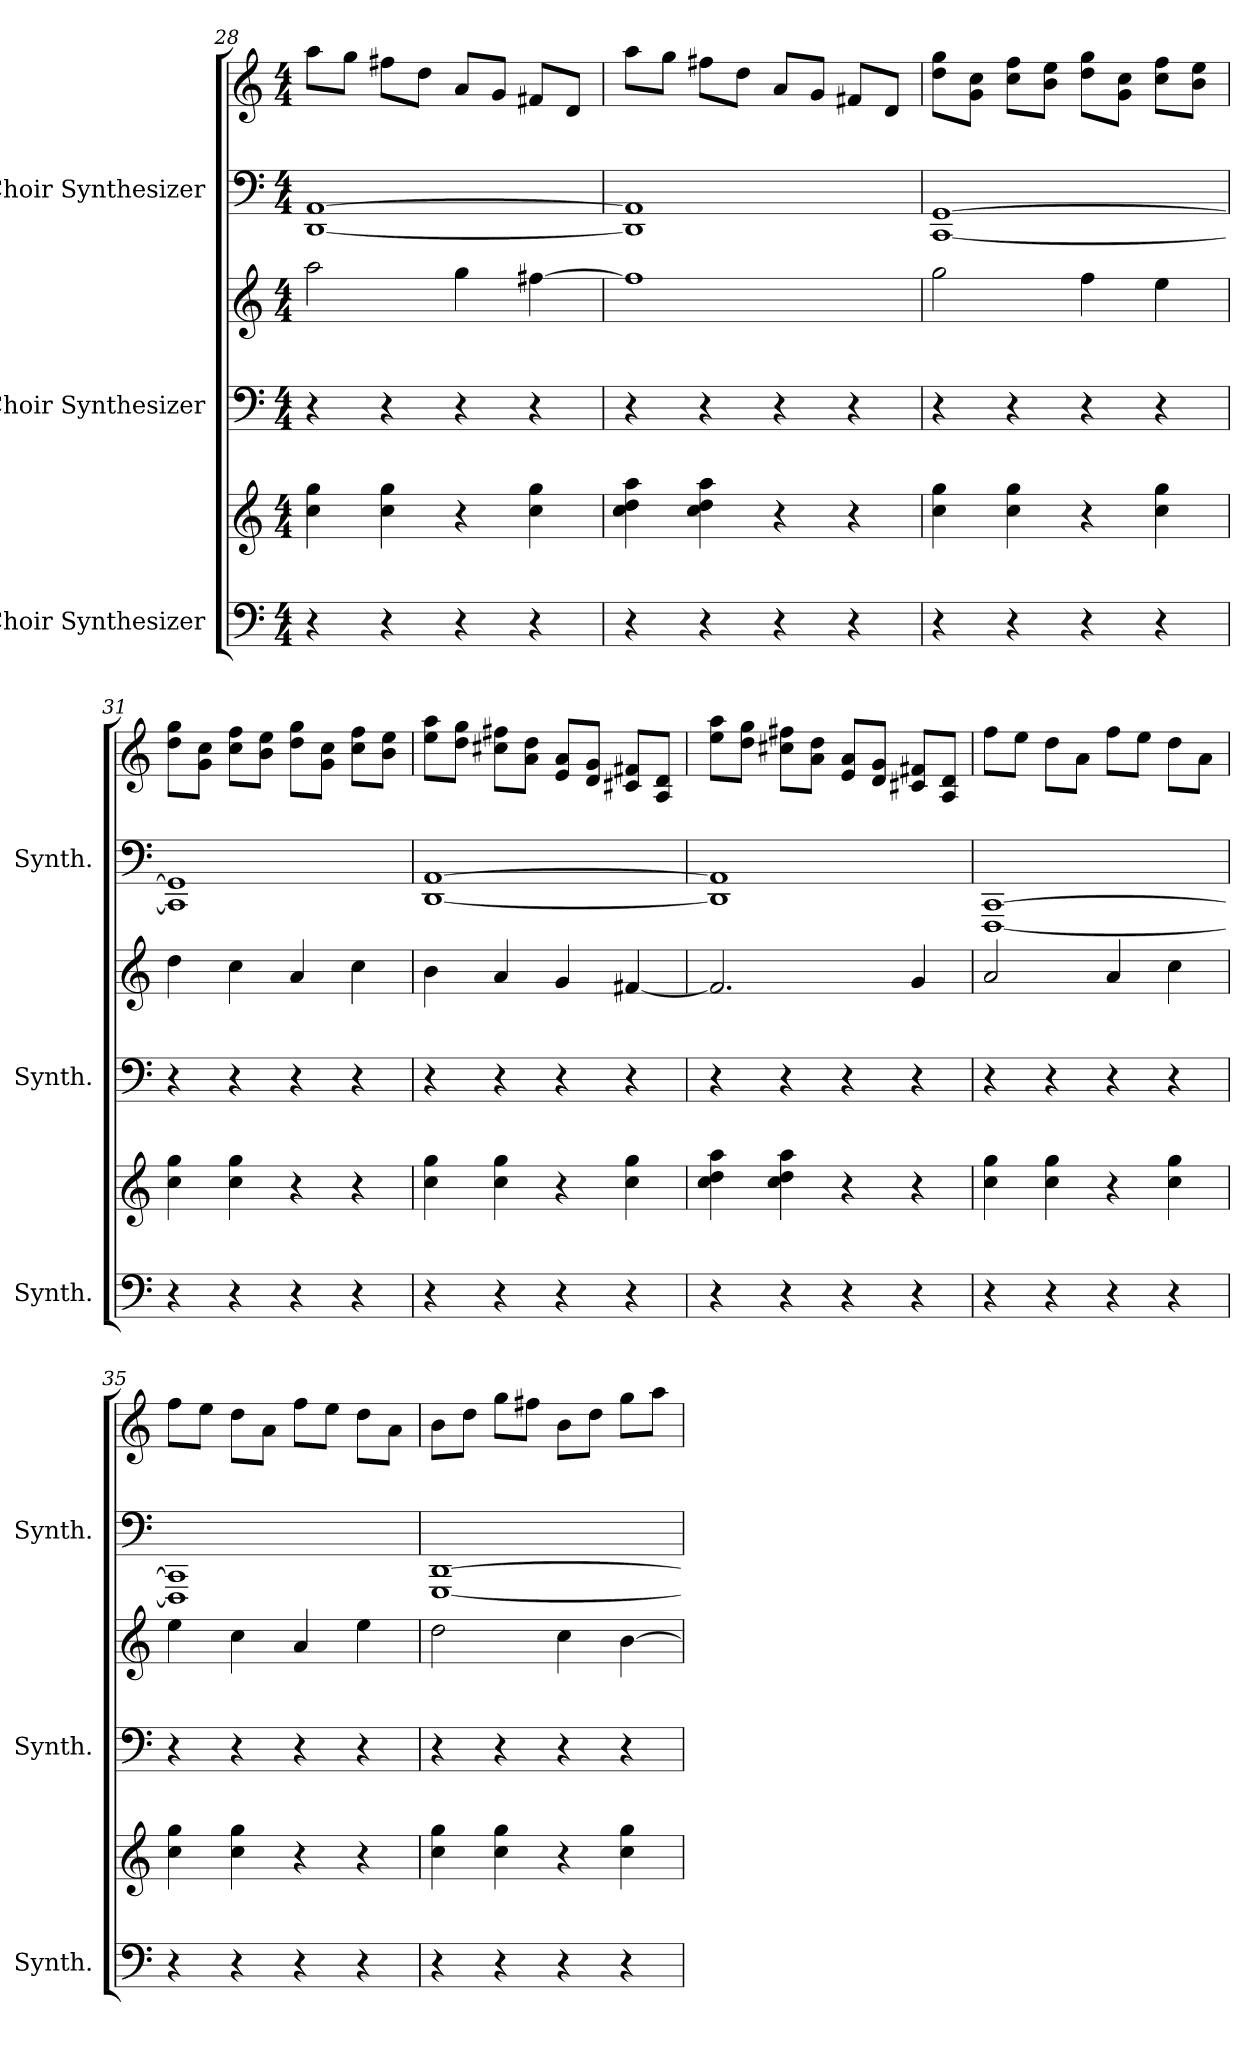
**kern	**kern	**kern	**kern	**kern	**kern
*part3	*part3	*part2	*part2	*part1	*part1
*staff6	*staff5	*staff4	*staff3	*staff2	*staff1
*I"Choir Synthesizer	*	*I"Choir Synthesizer	*	*I"Choir Synthesizer	*
*I'Synth.	*	*I'Synth.	*	*I'Synth.	*
*clefF4	*clefG2	*clefF4	*clefG2	*clefF4	*clefG2
*k[]	*k[]	*k[]	*k[]	*k[]	*k[]
*M4/4	*M4/4	*M4/4	*M4/4	*M4/4	*M4/4
=28	=28	=28	=28	=28	=28
4r	4cc 4gg	4r	2aa	[1DD [1AA	8aaL
.	.	.	.	.	8ggJ
4r	4cc 4gg	4r	.	.	8ff#XL
.	.	.	.	.	8ddJ
4r	4r	4r	4gg	.	8aL
.	.	.	.	.	8gJ
4r	4cc 4gg	4r	[4ff#X	.	8f#XL
.	.	.	.	.	8dJ
=29	=29	=29	=29	=29	=29
4r	4cc 4dd 4aa	4r	1ff#]	1DD] 1AA]	8aaL
.	.	.	.	.	8ggJ
4r	4cc 4dd 4aa	4r	.	.	8ff#XL
.	.	.	.	.	8ddJ
4r	4r	4r	.	.	8aL
.	.	.	.	.	8gJ
4r	4r	4r	.	.	8f#XL
.	.	.	.	.	8dJ
=30	=30	=30	=30	=30	=30
4r	4gg 4cc	4r	2gg	[1CC [1GG	8gg 8ddL
.	.	.	.	.	8cc 8gJ
4r	4cc 4gg	4r	.	.	8ff 8ccL
.	.	.	.	.	8ee 8bJ
4r	4r	4r	4ff	.	8gg 8ddL
.	.	.	.	.	8cc 8gJ
4r	4cc 4gg	4r	4ee	.	8ff 8ccL
.	.	.	.	.	8ee 8bJ
=31	=31	=31	=31	=31	=31
4r	4cc 4gg	4r	4dd	1CC] 1GG]	8gg 8ddL
.	.	.	.	.	8cc 8gJ
4r	4cc 4gg	4r	4cc	.	8ff 8ccL
.	.	.	.	.	8ee 8bJ
4r	4r	4r	4a	.	8gg 8ddL
.	.	.	.	.	8cc 8gJ
4r	4r	4r	4cc	.	8ff 8ccL
.	.	.	.	.	8ee 8bJ
=32	=32	=32	=32	=32	=32
4r	4cc 4gg	4r	4b	[1DD [1AA	8aa 8eeL
.	.	.	.	.	8gg 8ddJ
4r	4cc 4gg	4r	4a	.	8ff#X 8cc#XL
.	.	.	.	.	8dd 8aJ
4r	4r	4r	4g	.	8a 8eL
.	.	.	.	.	8g 8dJ
4r	4cc 4gg	4r	[4f#X	.	8f#X 8c#XL
.	.	.	.	.	8d 8AJ
=33	=33	=33	=33	=33	=33
4r	4cc 4dd 4aa	4r	2.f#]	1DD] 1AA]	8aa 8eeL
.	.	.	.	.	8gg 8ddJ
4r	4cc 4dd 4aa	4r	.	.	8ff#X 8cc#XL
.	.	.	.	.	8dd 8aJ
4r	4r	4r	.	.	8a 8eL
.	.	.	.	.	8g 8dJ
4r	4r	4r	4g	.	8f#X 8c#XL
.	.	.	.	.	8d 8AJ
=34	=34	=34	=34	=34	=34
4r	4gg 4cc	4r	2a	[1CC [1FFF	8ffL
.	.	.	.	.	8eeJ
4r	4cc 4gg	4r	.	.	8ddL
.	.	.	.	.	8aJ
4r	4r	4r	4a	.	8ffL
.	.	.	.	.	8eeJ
4r	4cc 4gg	4r	4cc	.	8ddL
.	.	.	.	.	8aJ
=35	=35	=35	=35	=35	=35
4r	4cc 4gg	4r	4ee	1CC] 1FFF]	8ffL
.	.	.	.	.	8eeJ
4r	4cc 4gg	4r	4cc	.	8ddL
.	.	.	.	.	8aJ
4r	4r	4r	4a	.	8ffL
.	.	.	.	.	8eeJ
4r	4r	4r	4ee	.	8ddL
.	.	.	.	.	8aJ
=36	=36	=36	=36	=36	=36
4r	4cc 4gg	4r	2dd	[1GGG [1DD	8bL
.	.	.	.	.	8ddJ
4r	4cc 4gg	4r	.	.	8ggL
.	.	.	.	.	8ff#XJ
4r	4r	4r	4cc	.	8bL
.	.	.	.	.	8ddJ
4r	4cc 4gg	4r	[4b	.	8ggL
.	.	.	.	.	8aaJ
=	=	=	=	=	=
*-	*-	*-	*-	*-	*-
